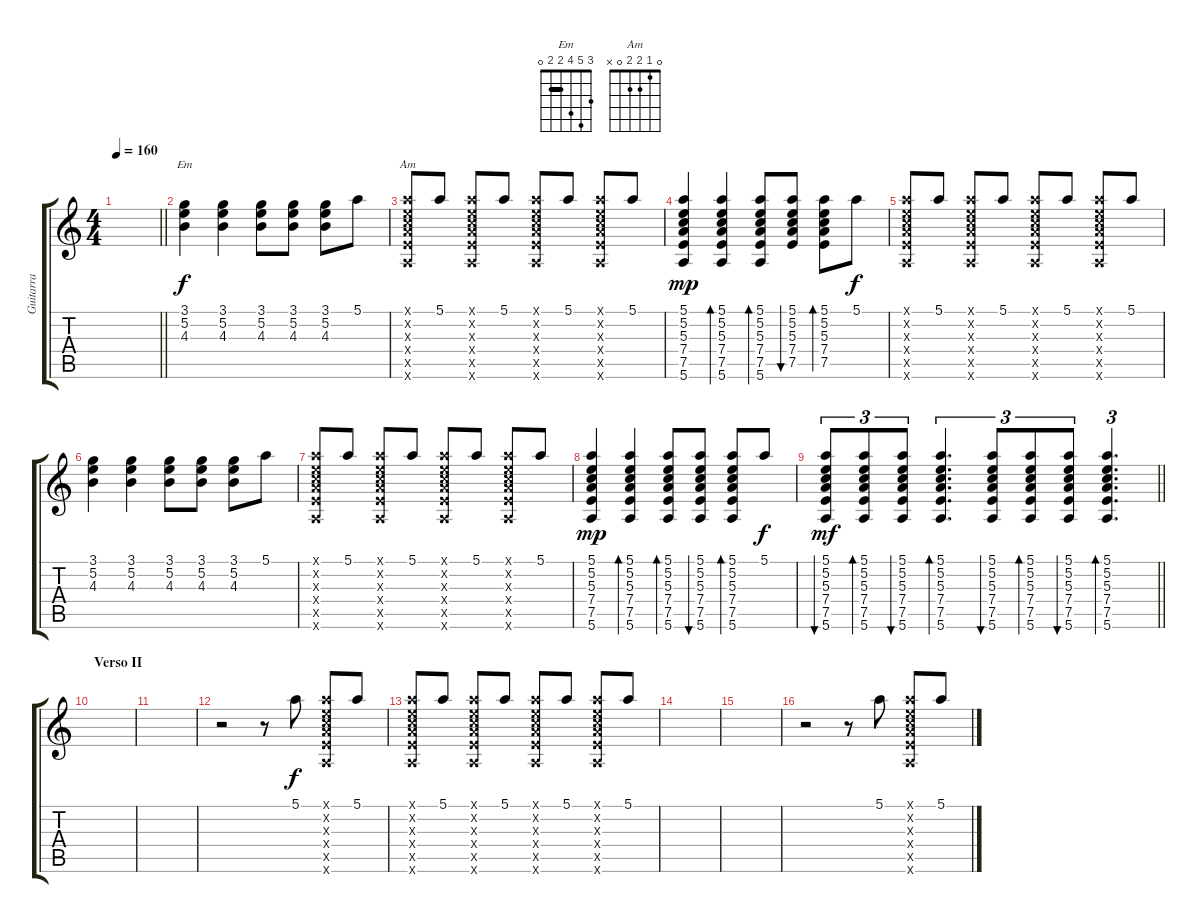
\track ("Guitarra" "Guitarra") {instrument acousticguitarsteel}
\staff {score tabs}
\tuning (E4 B3 G3 D3 A2 E2) {hide}
\chord ("Em" 3 5 4 2 2 0) {barre 2}
\chord ("Am" 0 1 2 2 0 x)
\ts (4 4)
\tempo 160
\clef g2
\barLineRight lightlight
\ks c
|
(3.1 5.2 4.3).4{ch "Em"} (3.1 5.2 4.3).4 (3.1 5.2 4.3).8 (3.1 5.2 4.3).8 (3.1 5.2 4.3).8 5.1.8 |
(5.1{x} 5.2{x} 5.3{x} 7.4{x} 7.5{x} 5.6{x}).8{ch "Am"} 5.1.8 (5.1{x} 5.2{x} 5.3{x} 7.4{x} 7.5{x} 5.6{x}).8 5.1.8 (5.1{x} 5.2{x} 5.3{x} 7.4{x} 7.5{x} 5.6{x}).8 5.1.8 (5.1{x} 5.2{x} 5.3{x} 7.4{x} 7.5{x} 5.6{x}).8 5.1.8 |
(5.1 5.2 5.3 7.4 7.5 5.6).4{dy mp} (5.1 5.2 5.3 7.4 7.5 5.6).4{bd 30} (5.1 5.2 5.3 7.4 7.5 5.6).8{bd 30} (5.1 5.2 5.3 7.4 7.5).8{bu 30} (5.1 5.2 5.3 7.4 7.5).8{bd 30} 5.1.8{dy f} |
(5.1{x} 5.2{x} 5.3{x} 7.4{x} 7.5{x} 5.6{x}).8 5.1.8 (5.1{x} 5.2{x} 5.3{x} 7.4{x} 7.5{x} 5.6{x}).8 5.1.8 (5.1{x} 5.2{x} 5.3{x} 7.4{x} 7.5{x} 5.6{x}).8 5.1.8 (5.1{x} 5.2{x} 5.3{x} 7.4{x} 7.5{x} 5.6{x}).8 5.1.8 |
(3.1 5.2 4.3).4 (3.1 5.2 4.3).4 (3.1 5.2 4.3).8 (3.1 5.2 4.3).8 (3.1 5.2 4.3).8 5.1.8 |
(5.1{x} 5.2{x} 5.3{x} 7.4{x} 7.5{x} 5.6{x}).8 5.1.8 (5.1{x} 5.2{x} 5.3{x} 7.4{x} 7.5{x} 5.6{x}).8 5.1.8 (5.1{x} 5.2{x} 5.3{x} 7.4{x} 7.5{x} 5.6{x}).8 5.1.8 (5.1{x} 5.2{x} 5.3{x} 7.4{x} 7.5{x} 5.6{x}).8 5.1.8 |
(5.1 5.2 5.3 7.4 7.5 5.6).4{dy mp} (5.1 5.2 5.3 7.4 7.5 5.6).4{bd 30} (5.1 5.2 5.3 7.4 7.5 5.6).8{bd 30} (5.1 5.2 5.3 7.4 7.5 5.6).8{bu 30} (5.1 5.2 5.3 7.4 7.5 5.6).8{bd 30} 5.1.8{dy f} |
\barLineRight lightlight
(5.1 5.2 5.3 7.4 7.5 5.6).8{tu (3 2) bu 30 dy mf} (5.1 5.2 5.3 7.4 7.5 5.6).8{tu (3 2) bd 30} (5.1 5.2 5.3 7.4 7.5 5.6).8{tu (3 2) bu 30} (5.1 5.2 5.3 7.4 7.5 5.6).4{d tu (3 2) bd 30} (5.1 5.2 5.3 7.4 7.5 5.6).8{tu (3 2) bu 30} (5.1 5.2 5.3 7.4 7.5 5.6).8{tu (3 2) bd 30} (5.1 5.2 5.3 7.4 7.5 5.6).8{tu (3 2) bu 30} (5.1 5.2 5.3 7.4 7.5 5.6).4{d tu (3 2) bd 30} |
\section ("" "Verso II")
|
|
r.2 r.8 5.1.8{dy f} (5.1{x} 5.2{x} 5.3{x} 7.4{x} 7.5{x} 5.6{x}).8 5.1.8 |
(5.1{x} 5.2{x} 5.3{x} 7.4{x} 7.5{x} 5.6{x}).8 5.1.8 (5.1{x} 5.2{x} 5.3{x} 7.4{x} 7.5{x} 5.6{x}).8 5.1.8 (5.1{x} 5.2{x} 5.3{x} 7.4{x} 7.5{x} 5.6{x}).8 5.1.8 (5.1{x} 5.2{x} 5.3{x} 7.4{x} 7.5{x} 5.6{x}).8 5.1.8 |
|
|
r.2 r.8 5.1.8 (5.1{x} 5.2{x} 5.3{x} 7.4{x} 7.5{x} 5.6{x}).8 5.1.8
